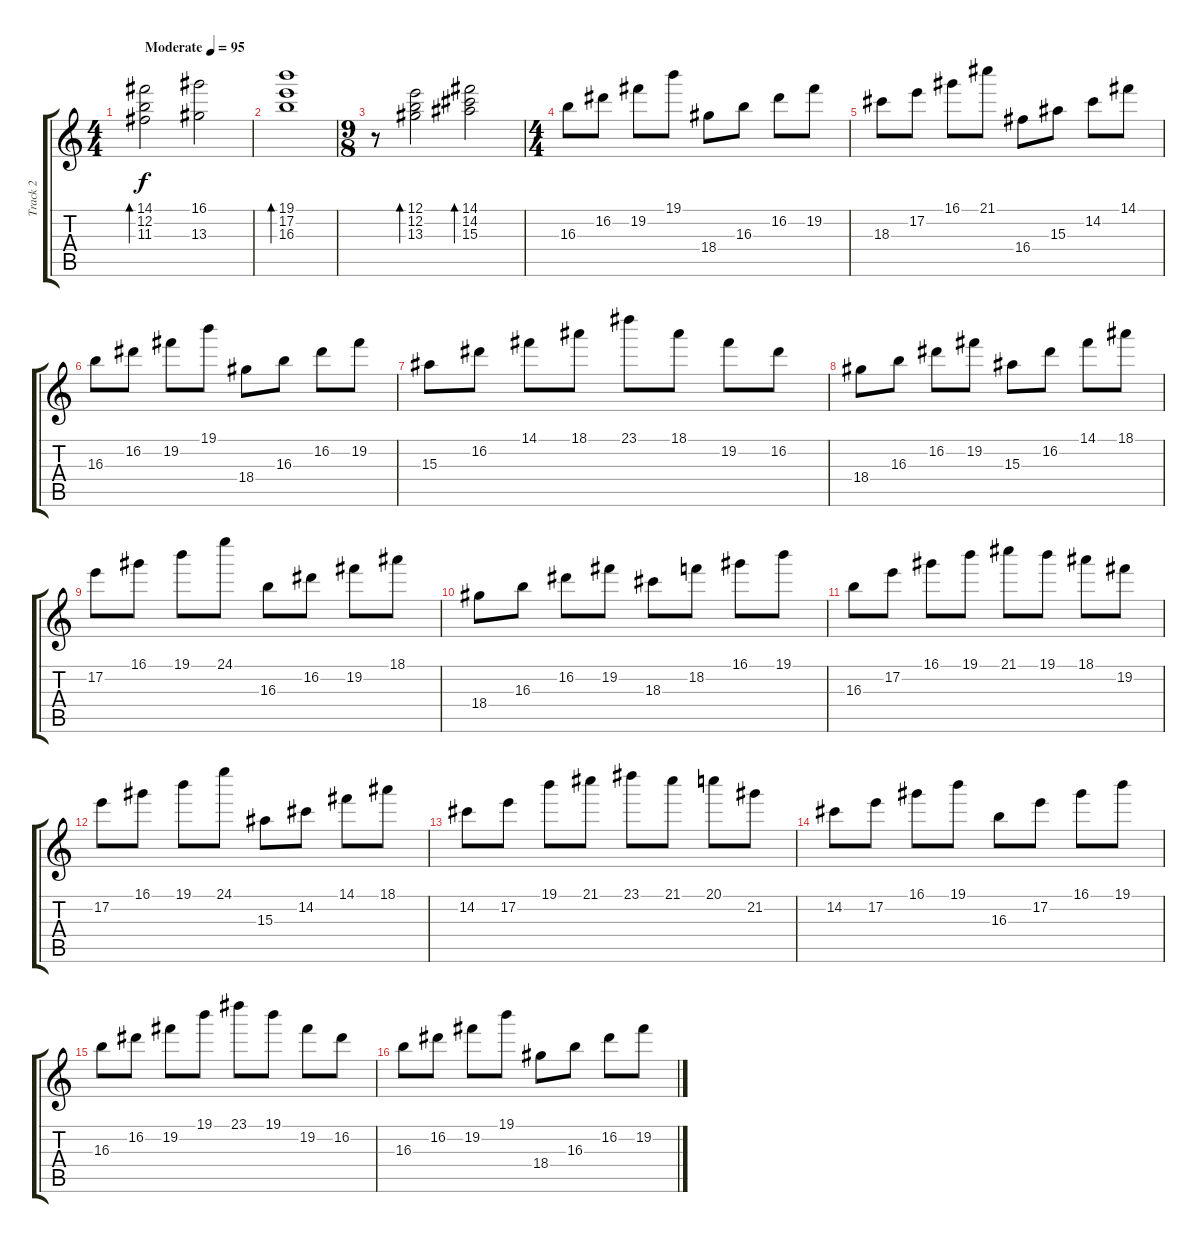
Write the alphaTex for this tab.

\track ("Track 2" "Track 2") {instrument electricguitarjazz}
\staff {score tabs}
\tuning (E4 B3 G3 D3 A2 E2) {hide}
\ts (4 4)
\tempo (95 "Moderate")
\clef g2
\ks c
(14.1 12.2 11.3).2{bd 60 dy f instrument electricguitarjazz} (16.1 13.3).2 |
(19.1 17.2 16.3).1{bd 120} |
\ts (9 8)
r.8 (12.1 12.2 13.3).2{bd 120} (14.1 14.2 15.3).2{bd 120} |
\ts (4 4)
16.3.8 16.2.8 19.2.8 19.1.8 18.4.8 16.3.8 16.2.8 19.2.8 |
18.3.8 17.2.8 16.1.8 21.1.8 16.4.8 15.3.8 14.2.8 14.1.8 |
16.3.8 16.2.8 19.2.8 19.1.8 18.4.8 16.3.8 16.2.8 19.2.8 |
15.3.8 16.2.8 14.1.8 18.1.8 23.1.8 18.1.8 19.2.8 16.2.8 |
18.4.8 16.3.8 16.2.8 19.2.8 15.3.8 16.2.8 14.1.8 18.1.8 |
17.2.8 16.1.8 19.1.8 24.1.8 16.3.8 16.2.8 19.2.8 18.1.8 |
18.4.8 16.3.8 16.2.8 19.2.8 18.3.8 18.2.8 16.1.8 19.1.8 |
16.3.8 17.2.8 16.1.8 19.1.8 21.1.8 19.1.8 18.1.8 19.2.8 |
17.2.8 16.1.8 19.1.8 24.1.8 15.3.8 14.2.8 14.1.8 18.1.8 |
14.2.8 17.2.8 19.1.8 21.1.8 23.1.8 21.1.8 20.1.8 21.2.8 |
14.2.8 17.2.8 16.1.8 19.1.8 16.3.8 17.2.8 16.1.8 19.1.8 |
16.3.8 16.2.8 19.2.8 19.1.8 23.1.8 19.1.8 19.2.8 16.2.8 |
16.3.8 16.2.8 19.2.8 19.1.8 18.4.8 16.3.8 16.2.8 19.2.8
